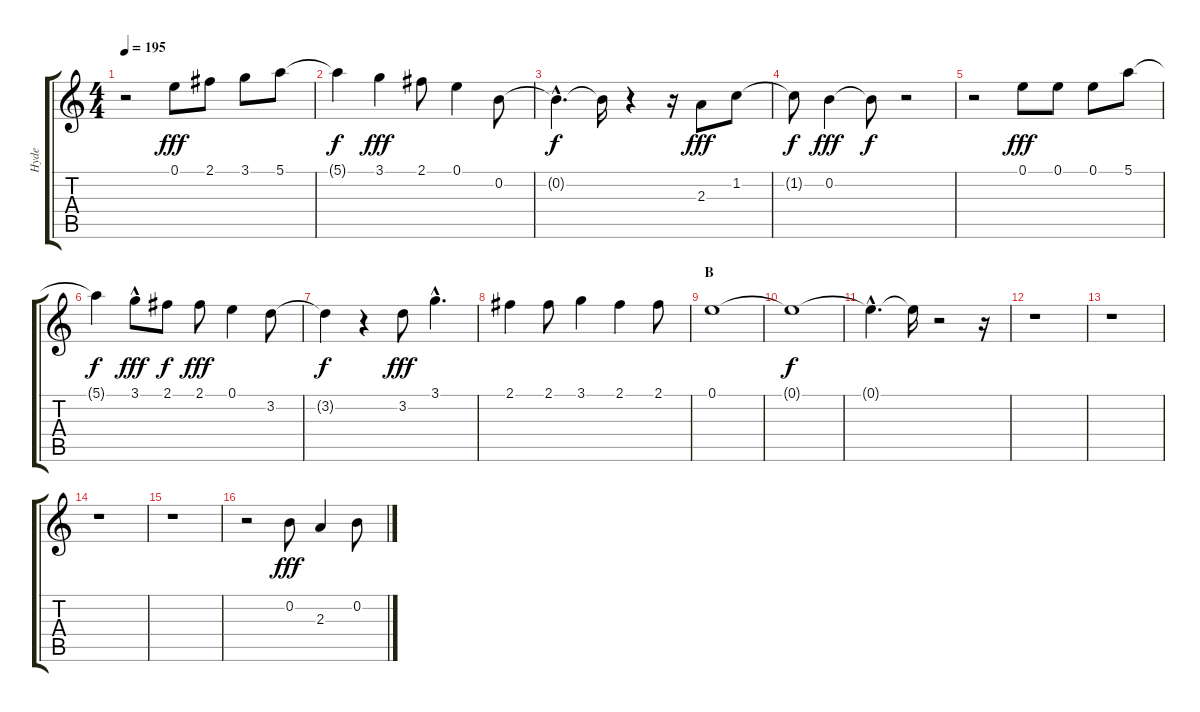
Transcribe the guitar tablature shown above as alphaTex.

\track ("Hyde" "Hyde") {instrument electricguitarjazz}
\staff {score tabs}
\tuning (E4 B3 G3 D3 A2 E2) {hide}
\ts (4 4)
\tempo 195
\clef g2
\ks c
r.2{dy f} 0.1.8{dy fff} 2.1.8 3.1.8 5.1.8 |
5.1{t}.4{dy f} 3.1.4{dy fff} 2.1.8 0.1.4 0.2.8 |
0.2{hac t}.4{d dy f} 0.2{t}.16 r.4 r.16 2.3.8{dy fff} 1.2.8 |
1.2{t}.8{dy f} 0.2.4{dy fff} 0.2{t}.8{dy f} r.2 |
r.2 0.1.8{dy fff} 0.1.8 0.1.8 5.1.8 |
5.1{t}.4{dy f} 3.1{hac}.8{dy fff} 2.1.8{dy f} 2.1.8{dy fff} 0.1.4 3.2.8 |
3.2{t}.4{dy f} r.4 3.2.8{dy fff} 3.1{hac}.4{d} |
2.1.4 2.1.8 3.1.4 2.1.4 2.1.8 |
\section ("" "B")
0.1.1 |
0.1{t}.1{dy f} |
0.1{hac t}.4{d} 0.1{t}.16 r.2 r.16 |
r.1 |
r.1 |
r.1 |
r.1 |
r.2 0.2.8{dy fff} 2.3.4 0.2.8
